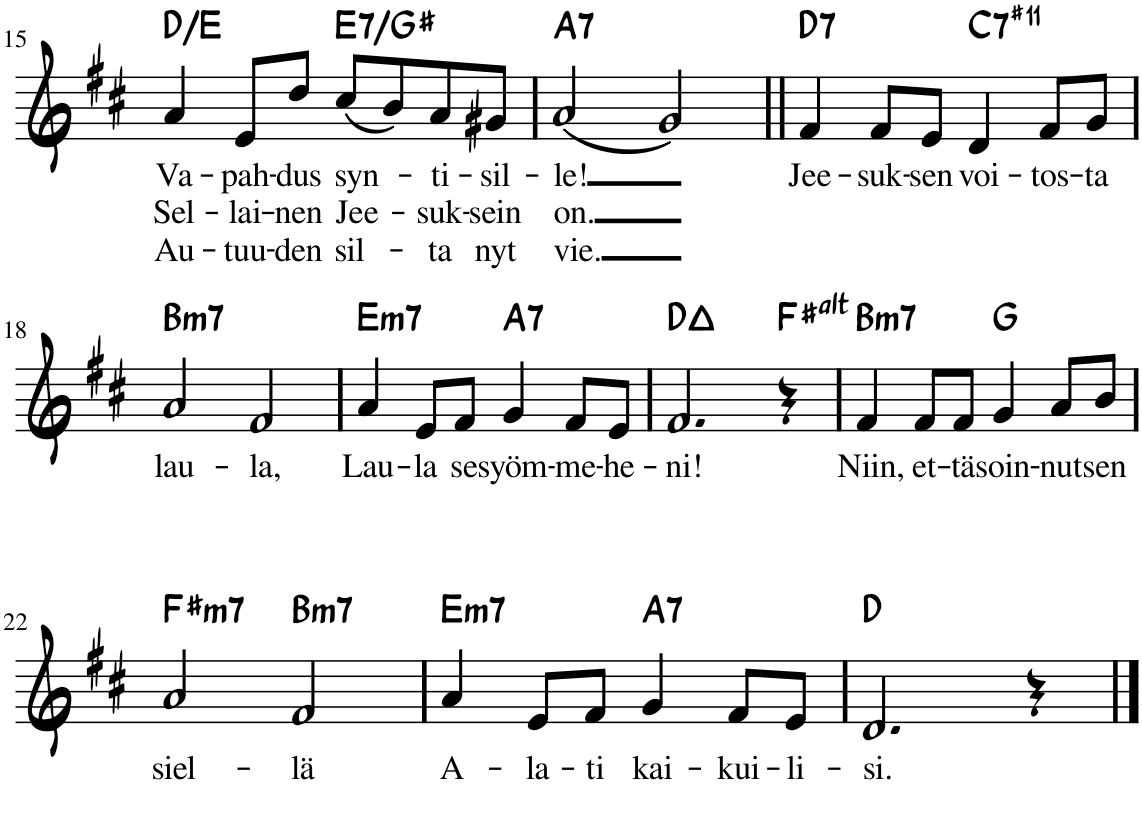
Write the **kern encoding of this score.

**kern	**text	**text	**text	**harte
*part1	*part1	*part1	*part1	*part1
*staff1	*staff1	*staff1	*staff1	*
*I"Piano	*	*	*	*
*I'Pno.	*	*	*	*
!!LO:PB:g=z
*clefG2	*	*	*	*
*k[f#c#]	*	*	*	*
*M4/4	*	*	*	*
*met(c)	*	*	*	*
=15	=15	=15	=15	=15
!	!LO:LY:b	!LO:LY:b	!LO:LY:b	!
4a/	Va-	Sel-	Au-	D:maj/2
!	!LO:LY:b	!LO:LY:b	!LO:LY:b	!
8e/L	-pah-	-lai-	-tuu-	.
!	!LO:LY:b	!LO:LY:b	!LO:LY:b	!
8dd/J	-dus	-nen	-den	.
!	!LO:LY:b	!LO:LY:b	!LO:LY:b	!LO:H:kt=7
(8cc#/L	syn-	Jee-	sil-	E:7/3
8b/)	.	.	.	.
!	!LO:LY:b	!LO:LY:b	!LO:LY:b	!
8a/	-ti-	-suk-	-ta	.
!	!LO:LY:b	!LO:LY:b	!LO:LY:b	!
8g#X/J	-sil-	-sein	nyt	.
=16	=16	=16	=16	=16
!	!LO:LY:b	!LO:LY:b	!LO:LY:b	!LO:H:kt=7
(2a/	-le!	on.	vie.	A:7
2g/)	.	.	.	.
=17||	=17||	=17||	=17||	=17||
!	!LO:LY:b	!	!	!LO:H:kt=7
4f#/	Jee-	.	.	D:7
!	!LO:LY:b	!	!	!
8f#/L	-suk-	.	.	.
!	!LO:LY:b	!	!	!
8e/J	-sen	.	.	.
!	!LO:LY:b	!	!	!LO:H:kt=7
4d/	voi-	.	.	C:7(#11)
!	!LO:LY:b	!	!	!
8f#/L	-tos-	.	.	.
!	!LO:LY:b	!	!	!
8g/J	-ta	.	.	.
!!LO:LB:g=z
=18	=18	=18	=18	=18
!	!LO:LY:b	!	!	!LO:H:kt=m7
2a/	lau-	.	.	B:min7
!	!LO:LY:b	!	!	!
2f#/	-la,	.	.	.
=19	=19	=19	=19	=19
!	!LO:LY:b	!	!	!LO:H:kt=m7
4a/	Lau-	.	.	E:min7
!	!LO:LY:b	!	!	!
8e/L	-la	.	.	.
!	!LO:LY:b	!	!	!
8f#/J	se	.	.	.
!	!LO:LY:b	!	!	!LO:H:kt=7
4g/	syöm-	.	.	A:7
!	!LO:LY:b	!	!	!
8f#/L	-me-	.	.	.
!	!LO:LY:b	!	!	!
8e/J	-he-	.	.	.
=20	=20	=20	=20	=20
!	!LO:LY:b	!	!	!
2.f#/	-ni!	.	.	D:maj
4r	.	.	.	F#:(3,b5,#5,b9,#9)
=21	=21	=21	=21	=21
!	!LO:LY:b	!	!	!LO:H:kt=m7
4f#/	Niin,	.	.	B:min7
!	!LO:LY:b	!	!	!
8f#/L	et-	.	.	.
!	!LO:LY:b	!	!	!
8f#/J	-tä	.	.	.
!	!LO:LY:b	!	!	!
4g/	soin-	.	.	G:maj
!	!LO:LY:b	!	!	!
8a/L	-nut	.	.	.
!	!LO:LY:b	!	!	!
8b/J	sen	.	.	.
!!LO:LB:g=z
=22	=22	=22	=22	=22
!	!LO:LY:b	!	!	!LO:H:kt=m7
2a/	siel-	.	.	F#:min7
!	!LO:LY:b	!	!	!LO:H:kt=m7
2f#/	-lä	.	.	B:min7
=23	=23	=23	=23	=23
!	!LO:LY:b	!	!	!LO:H:kt=m7
4a/	A-	.	.	E:min7
!	!LO:LY:b	!	!	!
8e/L	-la-	.	.	.
!	!LO:LY:b	!	!	!
8f#/J	-ti	.	.	.
!	!LO:LY:b	!	!	!LO:H:kt=7
4g/	kai-	.	.	A:7
!	!LO:LY:b	!	!	!
8f#/L	-kui-	.	.	.
!	!LO:LY:b	!	!	!
8e/J	-li-	.	.	.
=24	=24	=24	=24	=24
!	!LO:LY:b	!	!	!
2.d/	-si.	.	.	D:maj
4r	.	.	.	.
==	==	==	==	==
*-	*-	*-	*-	*-
